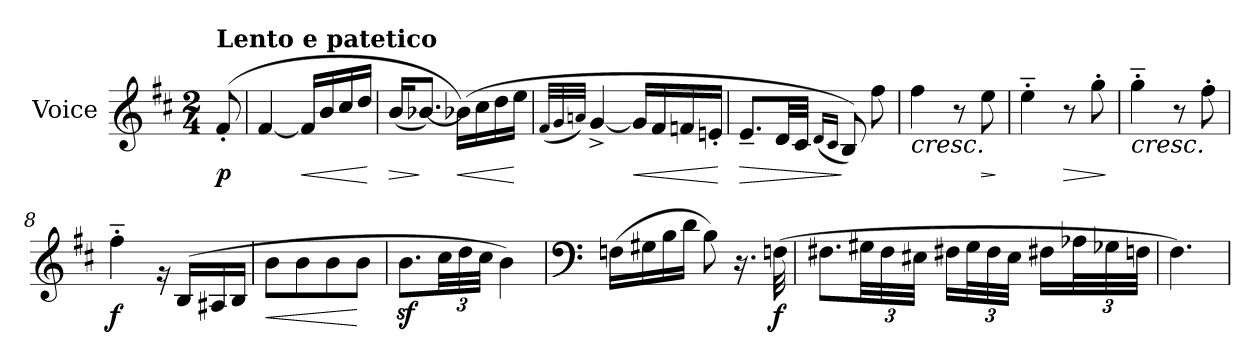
**kern	**dynam
*part1	*part1
*staff1	*staff1
*I"Voice	*
*I'V	*
*clefG2	*
*k[f#c#]	*
*D:	*
*M2/4	*
=	=
!LO:TX:a:B:t=Lento e patetico	!
!	!LO:DY:b
(>8f#'</	p
=1	=1
[4f#/	.
!	!LO:HP:b
16f#/LL]	<
16b/	.
16cc#/	.
16dd/JJ	.
.	[
=2	=2
!	!LO:HP:b
(<16b/KL	>
[8.b-Xi/J)	]
!	!LO:HP:b
(>16b-Xi\LL])	<
16cc#\	.
16dd\	.
16ee\JJ	[
=3	=3
(<32qf#/LLL	.
32qg/	.
32qan/JJJ)	.
[4g^</	.
!	!LO:HP:b
16g/LL]	<
16f#/	.
16fni/	.
16en'</JJ	.
.	[
!!LO:LB:g=z
=4	=4
!	!LO:HP:b
8.e~</L	>
32d/LL	.
32c#/JJJ	.
(<16qd/LL	.
16qc#/JJ	.
8B/))	]
8ff#\	.
=5	=5
!	!LO:HP:b
4ff#\	<
8r	.
!	!LO:HP:b
8ee\	>
.	[ ]
=6	=6
4ee~>'>\	.
!	!LO:HP:b
8r	>
8gg'>\	.
.	]
=7	=7
!LO:TX:b:i:t=cresc.	!
4gg~>'>\	.
8r	.
8ff#'>\	.
=8	=8
!	!LO:DY:b
4ff#~>'>\	f
16rg	.
(>16B/LL	.
16A#X/	.
16B/JJ	.
=9	=9
!	!LO:HP:b
8b\L	<
8b\	.
8b\	.
8b\J	[
!!LO:LB:g=z
=10	=10
8.bz<\L	.
*Xbrackettup	*
48cc#\LL	.
48dd\	.
48cc#\JJJ	.
4b\)	.
=11	=11
*clefF4	*
(>16Fni\LL	.
16G#X\	.
16B\	.
16d\JJ	.
8B\)	.
16.r	.
!	!LO:DY:b
(>32Fni\	f
=12	=12
8.F#X\L	.
48G#X\LL	.
48F#\	.
48E#X\JJJ	.
16F#X\LL	.
48G#\L	.
48F#\	.
48E#\JJJ	.
16F#X\LL	.
48A-Xi\L	.
48G-Xi\	.
48Fni\JJJ	.
=13	=13
4.F#\)	.
=	=
*-	*-
